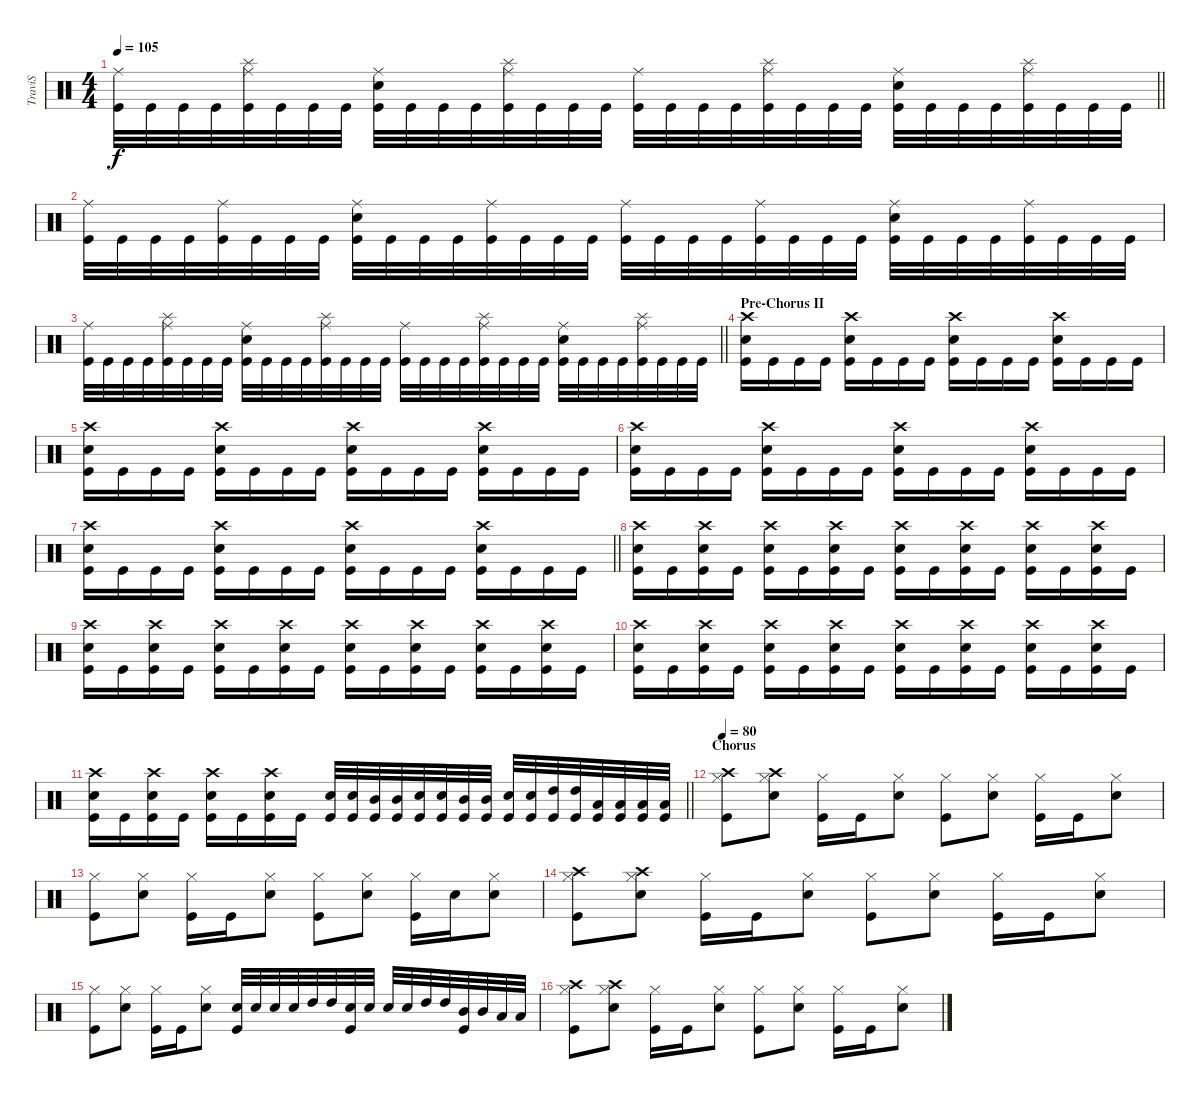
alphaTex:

\track ("TraviS" "TraviS") {instrument percussion}
\staff {score}
\articulation defaults
\ts (4 4)
\tempo 105
\clef neutral
\barLineRight lightlight
\ks c
("Ride (middle)" "Kick (hit)").32{dy f} "Kick (hit)".32 "Kick (hit)".32 "Kick (hit)".32 ("Ride (middle)" "Splash (hit)" "Kick (hit)").32 "Kick (hit)".32 "Kick (hit)".32 "Kick (hit)".32 ("Ride (middle)" "Snare (hit) 2" "Kick (hit)").32 "Kick (hit)".32 "Kick (hit)".32 "Kick (hit)".32 ("Ride (middle)" "Splash (hit)" "Kick (hit)").32 "Kick (hit)".32 "Kick (hit)".32 "Kick (hit)".32 ("Ride (middle)" "Kick (hit)").32 "Kick (hit)".32 "Kick (hit)".32 "Kick (hit)".32 ("Ride (middle)" "Splash (hit)" "Kick (hit)").32 "Kick (hit)".32 "Kick (hit)".32 "Kick (hit)".32 ("Ride (middle)" "Snare (hit) 2" "Kick (hit)").32 "Kick (hit)".32 "Kick (hit)".32 "Kick (hit)".32 ("Ride (middle)" "Splash (hit)" "Kick (hit)").32 "Kick (hit)".32 "Kick (hit)".32 "Kick (hit)".32 |
("Ride (middle)" "Kick (hit)").32 "Kick (hit)".32 "Kick (hit)".32 "Kick (hit)".32 ("Ride (middle)" "Kick (hit)").32 "Kick (hit)".32 "Kick (hit)".32 "Kick (hit)".32 ("Ride (middle)" "Snare (hit) 2" "Kick (hit)").32 "Kick (hit)".32 "Kick (hit)".32 "Kick (hit)".32 ("Ride (middle)" "Kick (hit)").32 "Kick (hit)".32 "Kick (hit)".32 "Kick (hit)".32 ("Ride (middle)" "Kick (hit)").32 "Kick (hit)".32 "Kick (hit)".32 "Kick (hit)".32 ("Ride (middle)" "Kick (hit)").32 "Kick (hit)".32 "Kick (hit)".32 "Kick (hit)".32 ("Ride (middle)" "Snare (hit) 2" "Kick (hit)").32 "Kick (hit)".32 "Kick (hit)".32 "Kick (hit)".32 ("Ride (middle)" "Kick (hit)").32 "Kick (hit)".32 "Kick (hit)".32 "Kick (hit)".32 |
\barLineRight lightlight
("Ride (middle)" "Kick (hit)").32 "Kick (hit)".32 "Kick (hit)".32 "Kick (hit)".32 ("Ride (middle)" "Splash (hit)" "Kick (hit)").32 "Kick (hit)".32 "Kick (hit)".32 "Kick (hit)".32 ("Ride (middle)" "Snare (hit) 2" "Kick (hit)").32 "Kick (hit)".32 "Kick (hit)".32 "Kick (hit)".32 ("Ride (middle)" "Splash (hit)" "Kick (hit)").32 "Kick (hit)".32 "Kick (hit)".32 "Kick (hit)".32 ("Ride (middle)" "Kick (hit)").32 "Kick (hit)".32 "Kick (hit)".32 "Kick (hit)".32 ("Ride (middle)" "Splash (hit)" "Kick (hit)").32 "Kick (hit)".32 "Kick (hit)".32 "Kick (hit)".32 ("Ride (middle)" "Snare (hit) 2" "Kick (hit)").32 "Kick (hit)".32 "Kick (hit)".32 "Kick (hit)".32 ("Ride (middle)" "Splash (hit)" "Kick (hit)").32 "Kick (hit)".32 "Kick (hit)".32 "Kick (hit)".32 |
\section ("" "Pre-Chorus II")
("Crash high (hit)" "Snare (hit) 2" "Kick (hit)").16 "Kick (hit)".16 "Kick (hit)".16 "Kick (hit)".16 ("Crash high (hit)" "Snare (hit) 2" "Kick (hit)").16 "Kick (hit)".16 "Kick (hit)".16 "Kick (hit)".16 ("Crash high (hit)" "Snare (hit) 2" "Kick (hit)").16 "Kick (hit)".16 "Kick (hit)".16 "Kick (hit)".16 ("Crash high (hit)" "Snare (hit) 2" "Kick (hit)").16 "Kick (hit)".16 "Kick (hit)".16 "Kick (hit)".16 |
("Crash high (hit)" "Snare (hit) 2" "Kick (hit)").16 "Kick (hit)".16 "Kick (hit)".16 "Kick (hit)".16 ("Crash high (hit)" "Snare (hit) 2" "Kick (hit)").16 "Kick (hit)".16 "Kick (hit)".16 "Kick (hit)".16 ("Crash high (hit)" "Snare (hit) 2" "Kick (hit)").16 "Kick (hit)".16 "Kick (hit)".16 "Kick (hit)".16 ("Crash high (hit)" "Snare (hit) 2" "Kick (hit)").16 "Kick (hit)".16 "Kick (hit)".16 "Kick (hit)".16 |
("Crash high (hit)" "Snare (hit) 2" "Kick (hit)").16 "Kick (hit)".16 "Kick (hit)".16 "Kick (hit)".16 ("Crash high (hit)" "Snare (hit) 2" "Kick (hit)").16 "Kick (hit)".16 "Kick (hit)".16 "Kick (hit)".16 ("Crash high (hit)" "Snare (hit) 2" "Kick (hit)").16 "Kick (hit)".16 "Kick (hit)".16 "Kick (hit)".16 ("Crash high (hit)" "Snare (hit) 2" "Kick (hit)").16 "Kick (hit)".16 "Kick (hit)".16 "Kick (hit)".16 |
\barLineRight lightlight
("Crash high (hit)" "Snare (hit) 2" "Kick (hit)").16 "Kick (hit)".16 "Kick (hit)".16 "Kick (hit)".16 ("Crash high (hit)" "Snare (hit) 2" "Kick (hit)").16 "Kick (hit)".16 "Kick (hit)".16 "Kick (hit)".16 ("Crash high (hit)" "Snare (hit) 2" "Kick (hit)").16 "Kick (hit)".16 "Kick (hit)".16 "Kick (hit)".16 ("Crash high (hit)" "Snare (hit) 2" "Kick (hit)").16 "Kick (hit)".16 "Kick (hit)".16 "Kick (hit)".16 |
("Crash high (hit)" "Snare (hit) 2" "Kick (hit)").16 "Kick (hit)".16 ("Crash high (hit)" "Snare (hit) 2" "Kick (hit)").16 "Kick (hit)".16 ("Crash high (hit)" "Snare (hit) 2" "Kick (hit)").16 "Kick (hit)".16 ("Crash high (hit)" "Snare (hit) 2" "Kick (hit)").16 "Kick (hit)".16 ("Crash high (hit)" "Snare (hit) 2" "Kick (hit)").16 "Kick (hit)".16 ("Crash high (hit)" "Snare (hit) 2" "Kick (hit)").16 "Kick (hit)".16 ("Crash high (hit)" "Snare (hit) 2" "Kick (hit)").16 "Kick (hit)".16 ("Crash high (hit)" "Snare (hit) 2" "Kick (hit)").16 "Kick (hit)".16 |
("Crash high (hit)" "Snare (hit) 2" "Kick (hit)").16 "Kick (hit)".16 ("Crash high (hit)" "Snare (hit) 2" "Kick (hit)").16 "Kick (hit)".16 ("Crash high (hit)" "Snare (hit) 2" "Kick (hit)").16 "Kick (hit)".16 ("Crash high (hit)" "Snare (hit) 2" "Kick (hit)").16 "Kick (hit)".16 ("Crash high (hit)" "Snare (hit) 2" "Kick (hit)").16 "Kick (hit)".16 ("Crash high (hit)" "Snare (hit) 2" "Kick (hit)").16 "Kick (hit)".16 ("Crash high (hit)" "Snare (hit) 2" "Kick (hit)").16 "Kick (hit)".16 ("Crash high (hit)" "Snare (hit) 2" "Kick (hit)").16 "Kick (hit)".16 |
("Crash high (hit)" "Snare (hit) 2" "Kick (hit)").16 "Kick (hit)".16 ("Crash high (hit)" "Snare (hit) 2" "Kick (hit)").16 "Kick (hit)".16 ("Crash high (hit)" "Snare (hit) 2" "Kick (hit)").16 "Kick (hit)".16 ("Crash high (hit)" "Snare (hit) 2" "Kick (hit)").16 "Kick (hit)".16 ("Crash high (hit)" "Snare (hit) 2" "Kick (hit)").16 "Kick (hit)".16 ("Crash high (hit)" "Snare (hit) 2" "Kick (hit)").16 "Kick (hit)".16 ("Crash high (hit)" "Snare (hit) 2" "Kick (hit)").16 "Kick (hit)".16 ("Crash high (hit)" "Snare (hit) 2" "Kick (hit)").16 "Kick (hit)".16 |
\barLineRight lightlight
("Crash high (hit)" "Snare (hit) 2" "Kick (hit)").16 "Kick (hit)".16 ("Crash high (hit)" "Snare (hit) 2" "Kick (hit)").16 "Kick (hit)".16 ("Crash high (hit)" "Snare (hit) 2" "Kick (hit)").16 "Kick (hit)".16 ("Crash high (hit)" "Snare (hit) 2" "Kick (hit)").16 "Kick (hit)".16 ("Snare (hit) 2" "Kick (hit)").32 ("Snare (hit) 2" "Kick (hit)").32 ("Mid Tom (hit)" "Kick (hit)").32 ("Mid Tom (hit)" "Kick (hit)").32 ("Snare (hit) 2" "Kick (hit)").32 ("Snare (hit) 2" "Kick (hit)").32 ("Mid Tom (hit)" "Kick (hit)").32 ("Mid Tom (hit)" "Kick (hit)").32 ("Snare (hit) 2" "Kick (hit)").32 ("Snare (hit) 2" "Kick (hit)").32 ("High Tom (hit)" "Kick (hit)").32 ("High Tom (hit)" "Kick (hit)").32 ("Low Tom (hit)" "Kick (hit)").32 ("Low Tom (hit)" "Kick (hit)").32 ("Low Floor Tom (hit)" "Kick (hit)").32 ("Low Floor Tom (hit)" "Kick (hit)").32 |
\section ("" "Chorus")
\tempo 80
("Crash high (hit)" "Hi-Hat (closed)" "Kick (hit)").8 ("Crash high (hit)" "Hi-Hat (closed)" "Snare (hit) 2").8 ("Hi-Hat (closed)" "Kick (hit)").16 "Kick (hit)".16 ("Hi-Hat (closed)" "Snare (hit) 2").8 ("Hi-Hat (closed)" "Kick (hit)").8 ("Hi-Hat (closed)" "Snare (hit) 2").8 ("Hi-Hat (closed)" "Kick (hit)").16 "Kick (hit)".16 ("Hi-Hat (closed)" "Snare (hit) 2").8 |
("Hi-Hat (closed)" "Kick (hit)").8 ("Hi-Hat (closed)" "Snare (hit) 2").8 ("Hi-Hat (closed)" "Kick (hit)").16 "Kick (hit)".16 ("Hi-Hat (closed)" "Snare (hit) 2").8 ("Hi-Hat (closed)" "Kick (hit)").8 ("Hi-Hat (closed)" "Snare (hit) 2").8 ("Hi-Hat (closed)" "Kick (hit)").16 "Snare (hit) 2".16 ("Hi-Hat (closed)" "Snare (hit) 2").8 |
("Crash high (hit)" "Hi-Hat (closed)" "Kick (hit)").8 ("Crash high (hit)" "Hi-Hat (closed)" "Snare (hit) 2").8 ("Hi-Hat (closed)" "Kick (hit)").16 "Kick (hit)".16 ("Hi-Hat (closed)" "Snare (hit) 2").8 ("Hi-Hat (closed)" "Kick (hit)").8 ("Hi-Hat (closed)" "Snare (hit) 2").8 ("Hi-Hat (closed)" "Kick (hit)").16 "Kick (hit)".16 ("Hi-Hat (closed)" "Snare (hit) 2").8 |
("Hi-Hat (closed)" "Kick (hit)").8 ("Hi-Hat (closed)" "Snare (hit) 2").8 ("Hi-Hat (closed)" "Kick (hit)").16 "Kick (hit)".16 ("Hi-Hat (closed)" "Snare (hit) 2").8 ("Snare (hit) 2" "Kick (hit)").32 "Snare (hit) 2".32 "Snare (hit) 2".32 "Snare (hit) 2".32 "High Tom (hit)".32 "High Tom (hit)".32 ("Snare (hit) 2" "Kick (hit)").32 "Snare (hit) 2".32 "Snare (hit) 2".32 "Snare (hit) 2".32 "High Tom (hit)".32 "High Tom (hit)".32 ("Mid Tom (hit)" "Kick (hit)").32 "Mid Tom (hit)".32 "Low Floor Tom (hit)".32 "Low Floor Tom (hit)".32 |
("Crash high (hit)" "Hi-Hat (closed)" "Kick (hit)").8 ("Crash high (hit)" "Hi-Hat (closed)" "Snare (hit) 2").8 ("Hi-Hat (closed)" "Kick (hit)").16 "Kick (hit)".16 ("Hi-Hat (closed)" "Snare (hit) 2").8 ("Hi-Hat (closed)" "Kick (hit)").8 ("Hi-Hat (closed)" "Snare (hit) 2").8 ("Hi-Hat (closed)" "Kick (hit)").16 "Kick (hit)".16 ("Hi-Hat (closed)" "Snare (hit) 2").8
